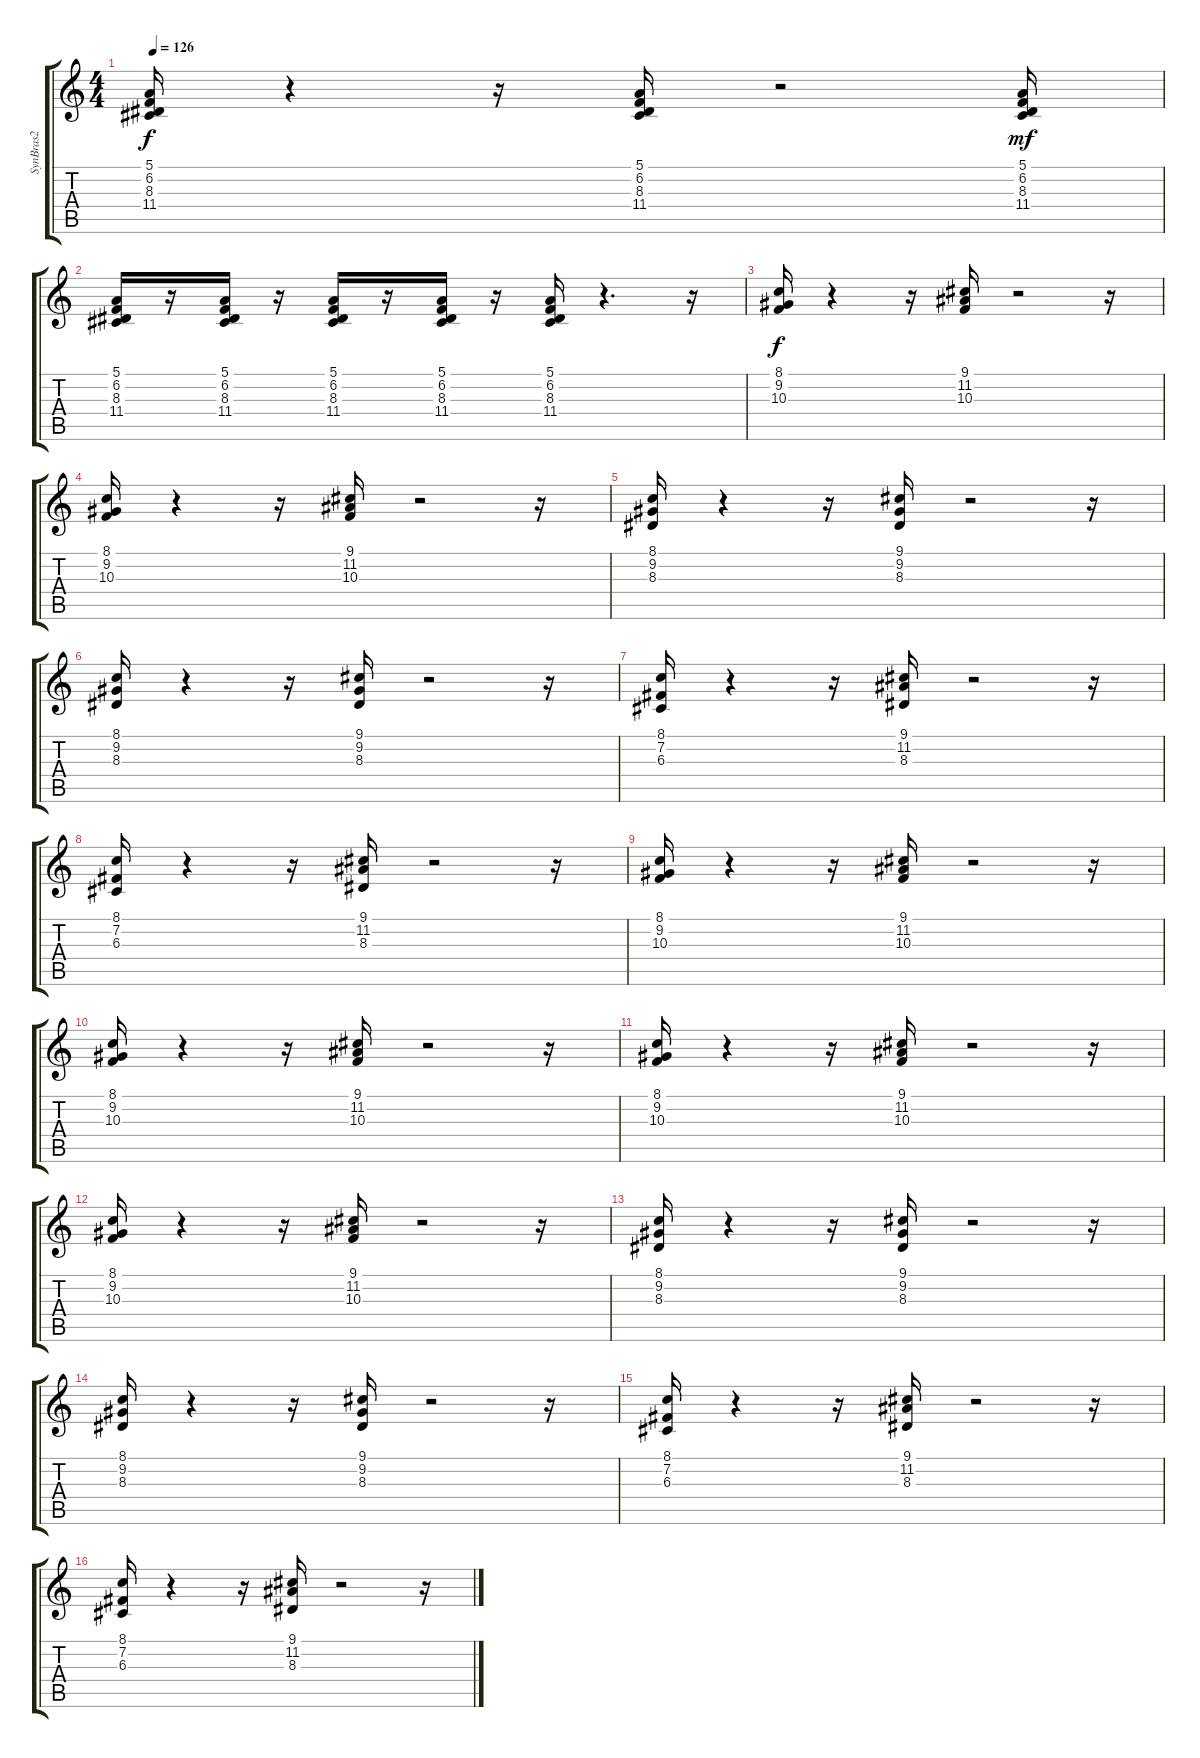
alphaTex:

\track ("SynBras2" "SynBras2") {instrument synthbrass2}
\staff {score tabs}
\tuning (E4 B3 G3 D3 A2 E2) {hide}
\ts (4 4)
\tempo 126
\clef g2
\ks c
(5.1 6.2 8.3 11.4).16{dy f} r.4 r.16 (5.1 6.2 8.3 11.4).16 r.2 (5.1 6.2 8.3 11.4).16{dy mf} |
(5.1 6.2 8.3 11.4).16 r.16 (5.1 6.2 8.3 11.4).16 r.16 (5.1 6.2 8.3 11.4).16 r.16 (5.1 6.2 8.3 11.4).16 r.16 (5.1 6.2 8.3 11.4).16 r.4{d} r.16 |
(8.1 9.2 10.3).16{dy f} r.4 r.16 (9.1 11.2 10.3).16 r.2 r.16 |
(8.1 9.2 10.3).16 r.4 r.16 (9.1 11.2 10.3).16 r.2 r.16 |
(8.1 9.2 8.3).16 r.4 r.16 (9.1 9.2 8.3).16 r.2 r.16 |
(8.1 9.2 8.3).16 r.4 r.16 (9.1 9.2 8.3).16 r.2 r.16 |
(8.1 7.2 6.3).16 r.4 r.16 (9.1 11.2 8.3).16 r.2 r.16 |
(8.1 7.2 6.3).16 r.4 r.16 (9.1 11.2 8.3).16 r.2 r.16 |
(8.1 9.2 10.3).16 r.4 r.16 (9.1 11.2 10.3).16 r.2 r.16 |
(8.1 9.2 10.3).16 r.4 r.16 (9.1 11.2 10.3).16 r.2 r.16 |
(8.1 9.2 10.3).16 r.4 r.16 (9.1 11.2 10.3).16 r.2 r.16 |
(8.1 9.2 10.3).16 r.4 r.16 (9.1 11.2 10.3).16 r.2 r.16 |
(8.1 9.2 8.3).16 r.4 r.16 (9.1 9.2 8.3).16 r.2 r.16 |
(8.1 9.2 8.3).16 r.4 r.16 (9.1 9.2 8.3).16 r.2 r.16 |
(8.1 7.2 6.3).16 r.4 r.16 (9.1 11.2 8.3).16 r.2 r.16 |
(8.1 7.2 6.3).16 r.4 r.16 (9.1 11.2 8.3).16 r.2 r.16
